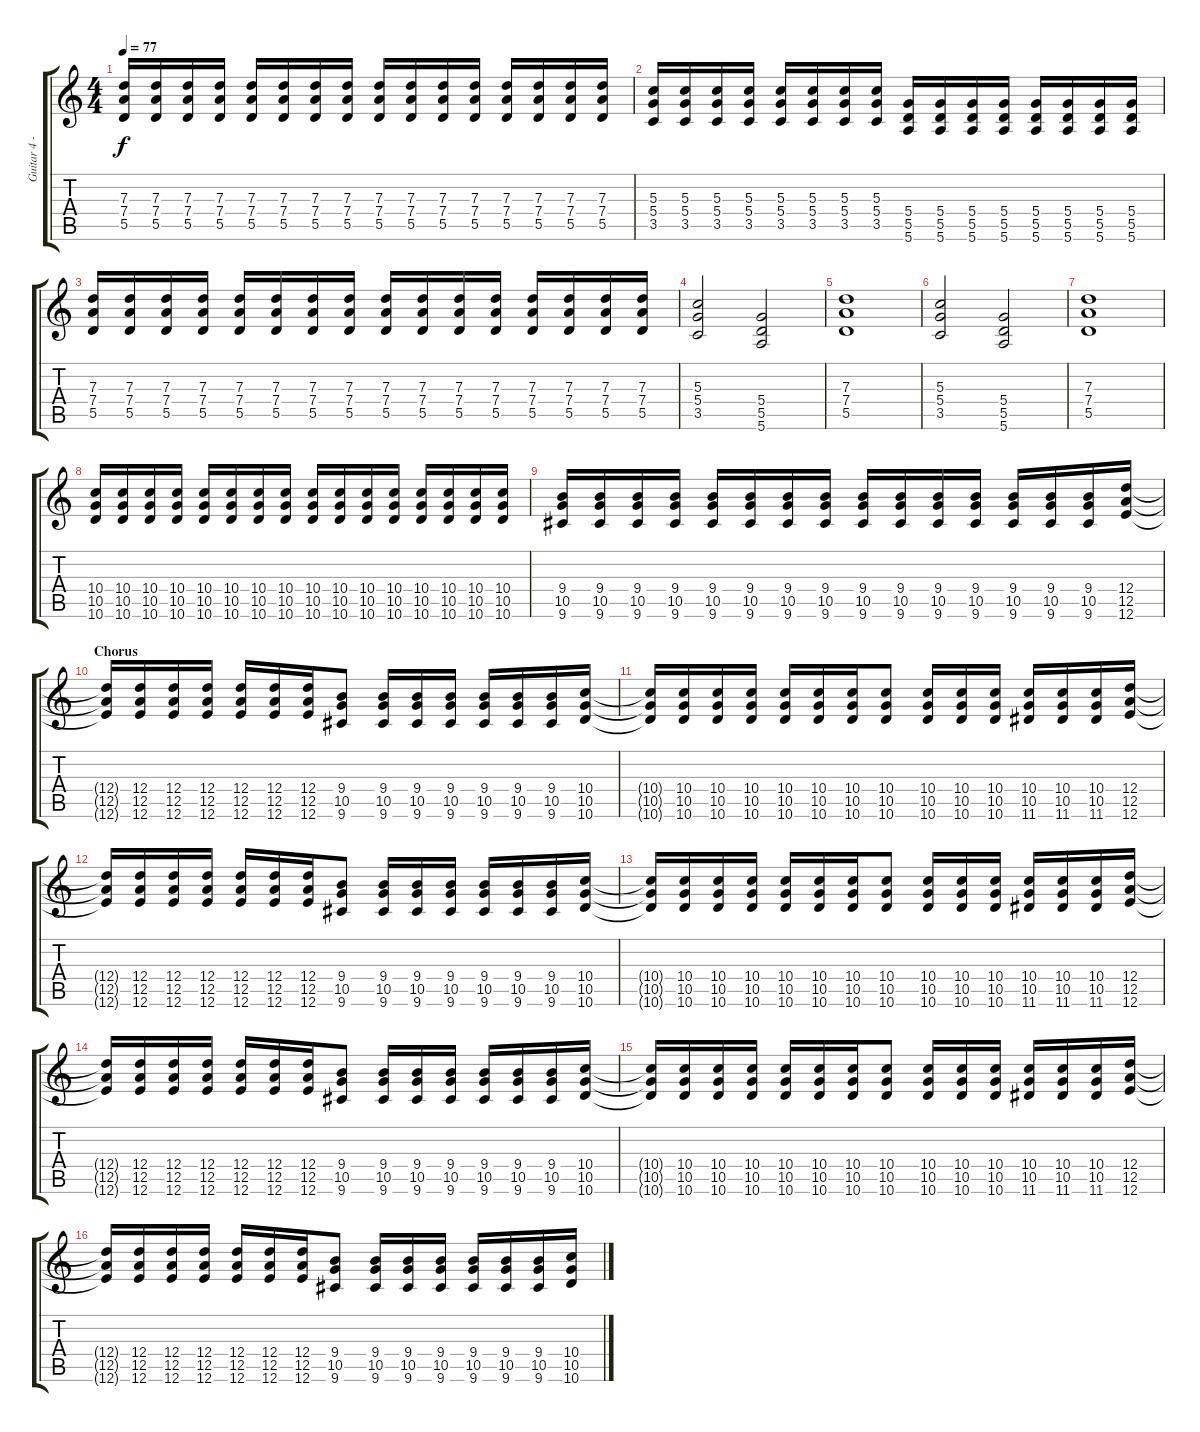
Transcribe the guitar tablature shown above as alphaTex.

\track ("Guitar 4 - Mike Lewis" "Guitar 4 -") {instrument distortionguitar}
\staff {score tabs}
\tuning (E4 B3 G3 D3 A2 E2) {hide}
\ts (4 4)
\tempo 77
\clef g2
\ks c
(7.3 7.4 5.5).16{dy f} (7.3 7.4 5.5).16 (7.3 7.4 5.5).16 (7.3 7.4 5.5).16 (7.3 7.4 5.5).16 (7.3 7.4 5.5).16 (7.3 7.4 5.5).16 (7.3 7.4 5.5).16 (7.3 7.4 5.5).16 (7.3 7.4 5.5).16 (7.3 7.4 5.5).16 (7.3 7.4 5.5).16 (7.3 7.4 5.5).16 (7.3 7.4 5.5).16 (7.3 7.4 5.5).16 (7.3 7.4 5.5).16 |
(5.3 5.4 3.5).16 (5.3 5.4 3.5).16 (5.3 5.4 3.5).16 (5.3 5.4 3.5).16 (5.3 5.4 3.5).16 (5.3 5.4 3.5).16 (5.3 5.4 3.5).16 (5.3 5.4 3.5).16 (5.4 5.5 5.6).16 (5.4 5.5 5.6).16 (5.4 5.5 5.6).16 (5.4 5.5 5.6).16 (5.4 5.5 5.6).16 (5.4 5.5 5.6).16 (5.4 5.5 5.6).16 (5.4 5.5 5.6).16 |
(7.3 7.4 5.5).16 (7.3 7.4 5.5).16 (7.3 7.4 5.5).16 (7.3 7.4 5.5).16 (7.3 7.4 5.5).16 (7.3 7.4 5.5).16 (7.3 7.4 5.5).16 (7.3 7.4 5.5).16 (7.3 7.4 5.5).16 (7.3 7.4 5.5).16 (7.3 7.4 5.5).16 (7.3 7.4 5.5).16 (7.3 7.4 5.5).16 (7.3 7.4 5.5).16 (7.3 7.4 5.5).16 (7.3 7.4 5.5).16 |
(5.3 5.4 3.5).2 (5.4 5.5 5.6).2 |
(7.3 7.4 5.5).1 |
(5.3 5.4 3.5).2 (5.4 5.5 5.6).2 |
(7.3 7.4 5.5).1 |
(10.4 10.5 10.6).16 (10.4 10.5 10.6).16 (10.4 10.5 10.6).16 (10.4 10.5 10.6).16 (10.4 10.5 10.6).16 (10.4 10.5 10.6).16 (10.4 10.5 10.6).16 (10.4 10.5 10.6).16 (10.4 10.5 10.6).16 (10.4 10.5 10.6).16 (10.4 10.5 10.6).16 (10.4 10.5 10.6).16 (10.4 10.5 10.6).16 (10.4 10.5 10.6).16 (10.4 10.5 10.6).16 (10.4 10.5 10.6).16 |
(9.4 10.5 9.6).16 (9.4 10.5 9.6).16 (9.4 10.5 9.6).16 (9.4 10.5 9.6).16 (9.4 10.5 9.6).16 (9.4 10.5 9.6).16 (9.4 10.5 9.6).16 (9.4 10.5 9.6).16 (9.4 10.5 9.6).16 (9.4 10.5 9.6).16 (9.4 10.5 9.6).16 (9.4 10.5 9.6).16 (9.4 10.5 9.6).16 (9.4 10.5 9.6).16 (9.4 10.5 9.6).16 (12.4 12.5 12.6).16 |
\section ("" "Chorus")
(12.4{t} 12.5{t} 12.6{t}).16 (12.4 12.5 12.6).16 (12.4 12.5 12.6).16 (12.4 12.5 12.6).16 (12.4 12.5 12.6).16 (12.4 12.5 12.6).16 (12.4 12.5 12.6).16 (9.4 10.5 9.6).8 (9.4 10.5 9.6).16 (9.4 10.5 9.6).16 (9.4 10.5 9.6).16 (9.4 10.5 9.6).16 (9.4 10.5 9.6).16 (9.4 10.5 9.6).16 (10.4 10.5 10.6).16 |
(10.4{t} 10.5{t} 10.6{t}).16 (10.4 10.5 10.6).16 (10.4 10.5 10.6).16 (10.4 10.5 10.6).16 (10.4 10.5 10.6).16 (10.4 10.5 10.6).16 (10.4 10.5 10.6).16 (10.4 10.5 10.6).8 (10.4 10.5 10.6).16 (10.4 10.5 10.6).16 (10.4 10.5 10.6).16 (10.4 10.5 11.6).16 (10.4 10.5 11.6).16 (10.4 10.5 11.6).16 (12.4 12.5 12.6).16 |
(12.4{t} 12.5{t} 12.6{t}).16 (12.4 12.5 12.6).16 (12.4 12.5 12.6).16 (12.4 12.5 12.6).16 (12.4 12.5 12.6).16 (12.4 12.5 12.6).16 (12.4 12.5 12.6).16 (9.4 10.5 9.6).8 (9.4 10.5 9.6).16 (9.4 10.5 9.6).16 (9.4 10.5 9.6).16 (9.4 10.5 9.6).16 (9.4 10.5 9.6).16 (9.4 10.5 9.6).16 (10.4 10.5 10.6).16 |
(10.4{t} 10.5{t} 10.6{t}).16 (10.4 10.5 10.6).16 (10.4 10.5 10.6).16 (10.4 10.5 10.6).16 (10.4 10.5 10.6).16 (10.4 10.5 10.6).16 (10.4 10.5 10.6).16 (10.4 10.5 10.6).8 (10.4 10.5 10.6).16 (10.4 10.5 10.6).16 (10.4 10.5 10.6).16 (10.4 10.5 11.6).16 (10.4 10.5 11.6).16 (10.4 10.5 11.6).16 (12.4 12.5 12.6).16 |
(12.4{t} 12.5{t} 12.6{t}).16 (12.4 12.5 12.6).16 (12.4 12.5 12.6).16 (12.4 12.5 12.6).16 (12.4 12.5 12.6).16 (12.4 12.5 12.6).16 (12.4 12.5 12.6).16 (9.4 10.5 9.6).8 (9.4 10.5 9.6).16 (9.4 10.5 9.6).16 (9.4 10.5 9.6).16 (9.4 10.5 9.6).16 (9.4 10.5 9.6).16 (9.4 10.5 9.6).16 (10.4 10.5 10.6).16 |
(10.4{t} 10.5{t} 10.6{t}).16 (10.4 10.5 10.6).16 (10.4 10.5 10.6).16 (10.4 10.5 10.6).16 (10.4 10.5 10.6).16 (10.4 10.5 10.6).16 (10.4 10.5 10.6).16 (10.4 10.5 10.6).8 (10.4 10.5 10.6).16 (10.4 10.5 10.6).16 (10.4 10.5 10.6).16 (10.4 10.5 11.6).16 (10.4 10.5 11.6).16 (10.4 10.5 11.6).16 (12.4 12.5 12.6).16 |
(12.4{t} 12.5{t} 12.6{t}).16 (12.4 12.5 12.6).16 (12.4 12.5 12.6).16 (12.4 12.5 12.6).16 (12.4 12.5 12.6).16 (12.4 12.5 12.6).16 (12.4 12.5 12.6).16 (9.4 10.5 9.6).8 (9.4 10.5 9.6).16 (9.4 10.5 9.6).16 (9.4 10.5 9.6).16 (9.4 10.5 9.6).16 (9.4 10.5 9.6).16 (9.4 10.5 9.6).16 (10.4 10.5 10.6).16
